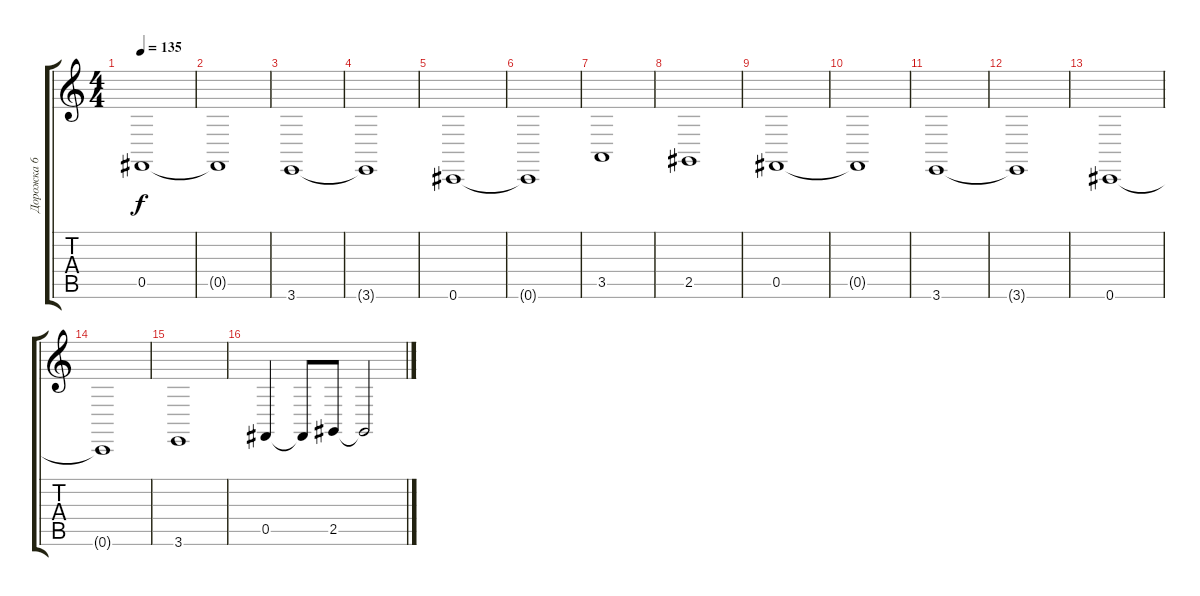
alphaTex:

\track ("Дорожка 6" "Дорожка 6") {instrument tremolostrings}
\staff {score tabs}
\tuning (Db4 Ab3 E3 B2 Gb2 Db2) {hide}
\ts (4 4)
\tempo 135
\clef g2
\ks c
0.5.1{dy f} |
0.5{t}.1 |
3.6.1 |
3.6{t}.1 |
0.6.1 |
0.6{t}.1 |
3.5.1 |
2.5.1 |
0.5.1 |
0.5{t}.1 |
3.6.1 |
3.6{t}.1 |
0.6.1 |
0.6{t}.1 |
3.6.1 |
0.5.4 0.5{t}.8 2.5.8 2.5{t}.2
